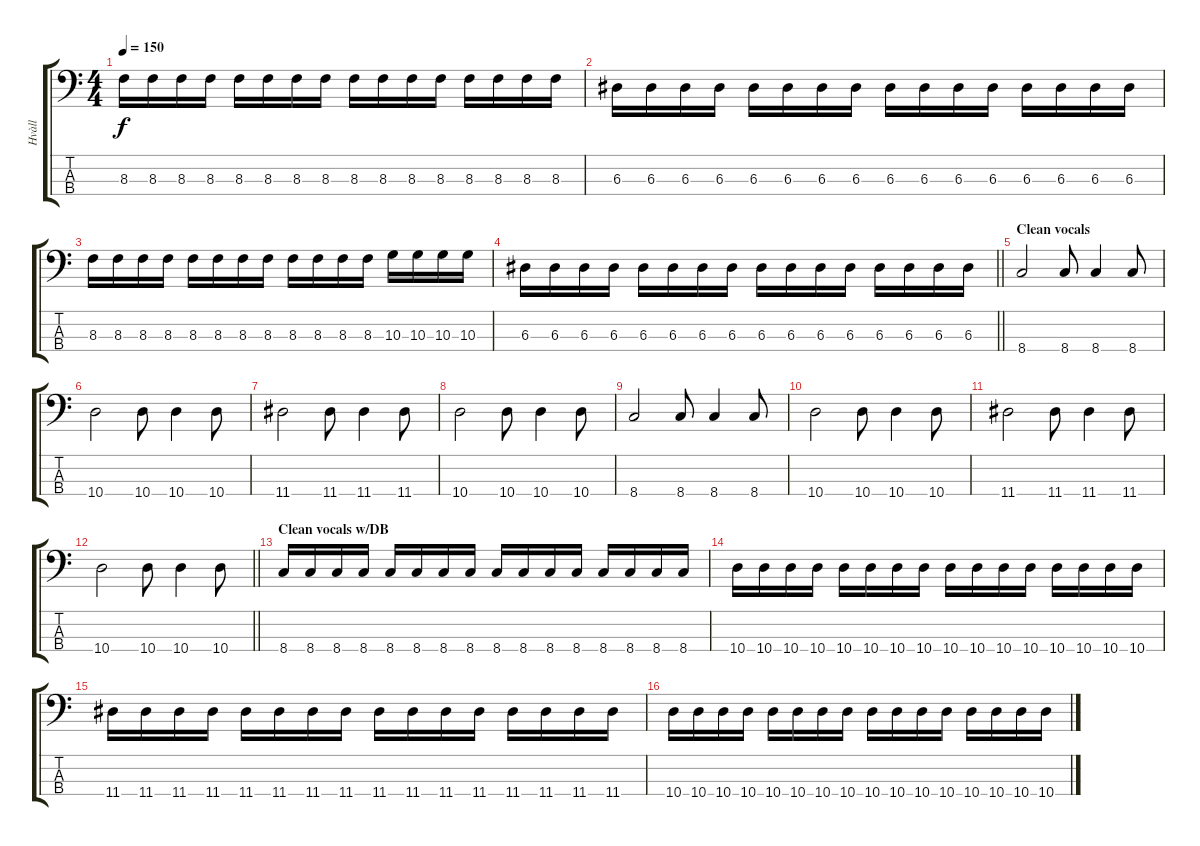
\track ("Hvàll" "Hvàll") {instrument electricbassfinger}
\staff {score tabs}
\tuning (G2 D2 A1 E1) {hide}
\ts (4 4)
\tempo 150
\clef f4
\ks c
8.3.16{dy f} 8.3.16 8.3.16 8.3.16 8.3.16 8.3.16 8.3.16 8.3.16 8.3.16 8.3.16 8.3.16 8.3.16 8.3.16 8.3.16 8.3.16 8.3.16 |
6.3.16 6.3.16 6.3.16 6.3.16 6.3.16 6.3.16 6.3.16 6.3.16 6.3.16 6.3.16 6.3.16 6.3.16 6.3.16 6.3.16 6.3.16 6.3.16 |
8.3.16 8.3.16 8.3.16 8.3.16 8.3.16 8.3.16 8.3.16 8.3.16 8.3.16 8.3.16 8.3.16 8.3.16 10.3.16 10.3.16 10.3.16 10.3.16 |
\barLineRight lightlight
6.3.16 6.3.16 6.3.16 6.3.16 6.3.16 6.3.16 6.3.16 6.3.16 6.3.16 6.3.16 6.3.16 6.3.16 6.3.16 6.3.16 6.3.16 6.3.16 |
\section ("" "Clean vocals")
8.4.2 8.4.8 8.4.4 8.4.8 |
10.4.2 10.4.8 10.4.4 10.4.8 |
11.4.2 11.4.8 11.4.4 11.4.8 |
10.4.2 10.4.8 10.4.4 10.4.8 |
8.4.2 8.4.8 8.4.4 8.4.8 |
10.4.2 10.4.8 10.4.4 10.4.8 |
11.4.2 11.4.8 11.4.4 11.4.8 |
\barLineRight lightlight
10.4.2 10.4.8 10.4.4 10.4.8 |
\section ("" "Clean vocals w/DB")
8.4.16 8.4.16 8.4.16 8.4.16 8.4.16 8.4.16 8.4.16 8.4.16 8.4.16 8.4.16 8.4.16 8.4.16 8.4.16 8.4.16 8.4.16 8.4.16 |
10.4.16 10.4.16 10.4.16 10.4.16 10.4.16 10.4.16 10.4.16 10.4.16 10.4.16 10.4.16 10.4.16 10.4.16 10.4.16 10.4.16 10.4.16 10.4.16 |
11.4.16 11.4.16 11.4.16 11.4.16 11.4.16 11.4.16 11.4.16 11.4.16 11.4.16 11.4.16 11.4.16 11.4.16 11.4.16 11.4.16 11.4.16 11.4.16 |
10.4.16 10.4.16 10.4.16 10.4.16 10.4.16 10.4.16 10.4.16 10.4.16 10.4.16 10.4.16 10.4.16 10.4.16 10.4.16 10.4.16 10.4.16 10.4.16
